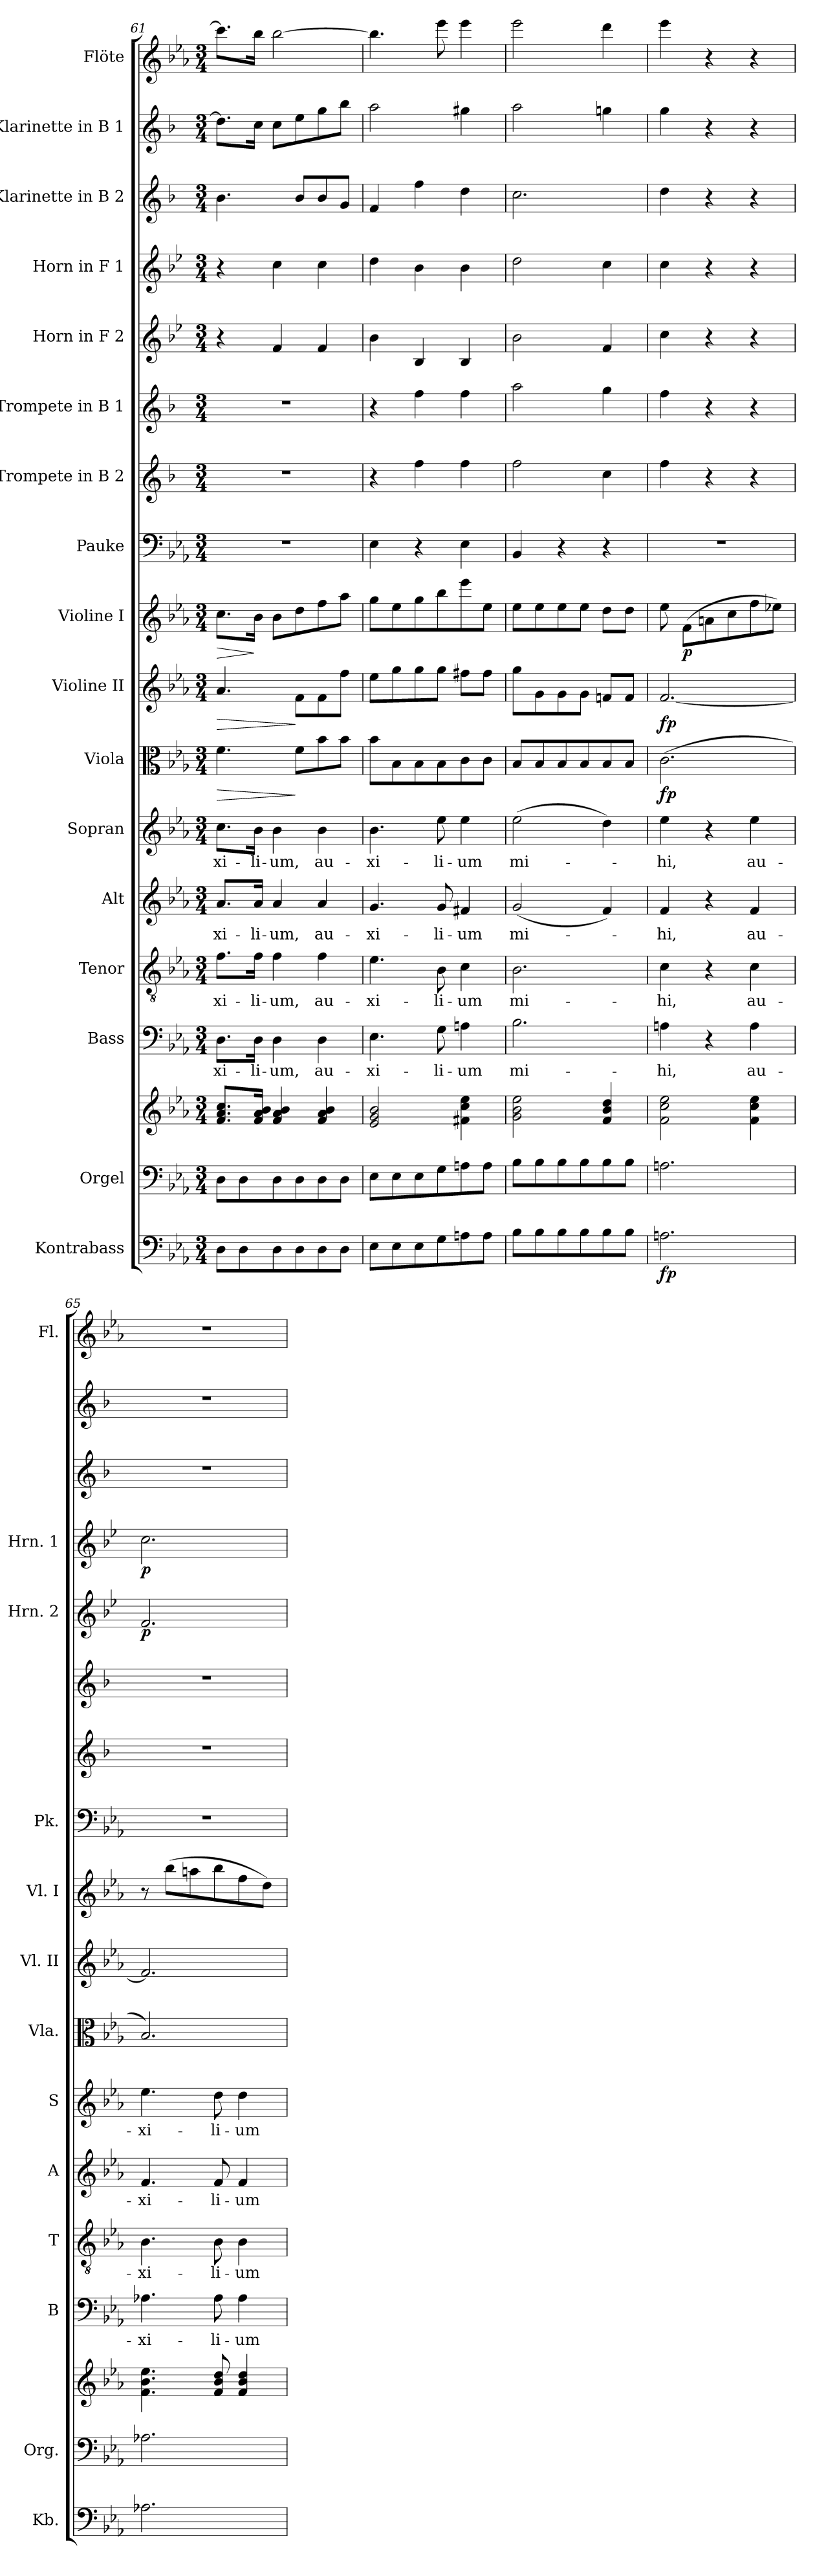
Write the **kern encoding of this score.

**kern	**dynam	**kern	**kern	**kern	**text	**kern	**text	**kern	**text	**kern	**text	**kern	**dynam	**kern	**dynam	**kern	**dynam	**kern	**kern	**kern	**kern	**dynam	**kern	**dynam	**kern	**kern	**kern
*part17	*part17	*part16	*part16	*part15	*part15	*part14	*part14	*part13	*part13	*part12	*part12	*part11	*part11	*part10	*part10	*part9	*part9	*part8	*part7	*part6	*part5	*part5	*part4	*part4	*part3	*part2	*part1
*staff18	*staff18	*staff17	*staff16	*staff15	*staff15	*staff14	*staff14	*staff13	*staff13	*staff12	*staff12	*staff11	*staff11	*staff10	*staff10	*staff9	*staff9	*staff8	*staff7	*staff6	*staff5	*staff5	*staff4	*staff4	*staff3	*staff2	*staff1
*I"Kontrabass	*	*I"Orgel	*	*I"Bass	*	*I"Tenor	*	*I"Alt	*	*I"Sopran	*	*I"Viola	*	*I"Violine II	*	*I"Violine I	*	*I"Pauke	*I"Trompete in B 2	*I"Trompete in B 1	*I"Horn in F 2	*	*I"Horn in F 1	*	*I"Klarinette in B 2	*I"Klarinette in B 1	*I"Flöte
*I'Kb.	*	*I'Org.	*	*I'B	*	*I'T	*	*I'A	*	*I'S	*	*I'Vla.	*	*I'Vl. II	*	*I'Vl. I	*	*I'Pk.	*	*	*I'Hrn. 2	*	*I'Hrn. 1	*	*	*	*I'Fl.
*clefF4	*	*clefF4	*clefG2	*clefF4	*	*clefGv2	*	*clefG2	*	*clefG2	*	*clefC3	*	*clefG2	*	*clefG2	*	*clefF4	*clefG2	*clefG2	*clefG2	*	*clefG2	*	*clefG2	*clefG2	*clefG2
*ITrd7c12	*	*	*	*	*	*	*	*	*	*	*	*	*	*	*	*	*	*	*ITrd1c2	*ITrd1c2	*ITrd4c7	*	*ITrd4c7	*	*ITrd1c2	*ITrd1c2	*
*k[b-e-a-]	*	*k[b-e-a-]	*k[b-e-a-]	*k[b-e-a-]	*	*k[b-e-a-]	*	*k[b-e-a-]	*	*k[b-e-a-]	*	*k[b-e-a-]	*	*k[b-e-a-]	*	*k[b-e-a-]	*	*k[b-e-a-]	*k[b-e-a-]	*k[b-e-a-]	*k[b-e-a-]	*	*k[b-e-a-]	*	*k[b-e-a-]	*k[b-e-a-]	*k[b-e-a-]
*E-:	*	*E-:	*E-:	*E-:	*	*E-:	*	*E-:	*	*E-:	*	*E-:	*	*E-:	*	*E-:	*	*E-:	*E-:	*E-:	*E-:	*	*E-:	*	*E-:	*E-:	*E-:
*M3/4	*	*M3/4	*M3/4	*M3/4	*	*M3/4	*	*M3/4	*	*M3/4	*	*M3/4	*	*M3/4	*	*M3/4	*	*M3/4	*M3/4	*M3/4	*M3/4	*	*M3/4	*	*M3/4	*M3/4	*M3/4
=61	=61	=61	=61	=61	=61	=61	=61	=61	=61	=61	=61	=61	=61	=61	=61	=61	=61	=61	=61	=61	=61	=61	=61	=61	=61	=61	=61
!	!	!	!	!	!LO:LY:b	!	!LO:LY:b	!	!LO:LY:b	!	!LO:LY:b	!	!LO:HP:b	!	!LO:HP:b	!	!LO:HP:b	!	!	!	!	!	!	!	!	!	!
8DD\L	.	8D\L	8.f/ 8.a-/ 8.cc/L	8.D\L	-xi-	8.f\L	-xi-	8.a-/L	-xi-	8.cc\L	-xi-	4.f\	>	4.a-/	>	8.cc\L	>	2.r	2.r	2.r	4r	.	4r	.	4.a-\	8.cc\L]	8.ccc\L]
8DD\	.	8D\	.	.	.	.	.	.	.	.	.	.	.	.	.	.	.	.	.	.	.	.	.	.	.	.	.
!	!	!	!	!	!LO:LY:b	!	!LO:LY:b	!	!LO:LY:b	!	!LO:LY:b	!	!	!	!	!	!	!	!	!	!	!	!	!	!	!	!
.	.	.	16f/ 16a-/ 16b-/Jk	16D\Jk	-li-	16f\Jk	-li-	16a-/Jk	-li-	16b-\Jk	-li-	.	.	.	.	16b-\Jk	]	.	.	.	.	.	.	.	.	16b-\Jk	16bb-\Jk
!	!	!	!	!	!LO:LY:b	!	!LO:LY:b	!	!LO:LY:b	!	!LO:LY:b	!	!	!	!	!	!	!	!	!	!	!	!	!	!	!	!
8DD\	.	8D\	4f/ 4a-/ 4b-/	4D\	-um,	4f\	-um,	4a-/	-um,	4b-\	-um,	.	.	.	.	8b-\L	.	.	.	.	4B-/	.	4f\	.	.	8b-\L	[2bb-\
8DD\	.	8D\	.	.	.	.	.	.	.	.	.	8f\L	]	8f\L	]	8dd\	.	.	.	.	.	.	.	.	8a-/L	8dd\	.
!	!	!	!	!	!LO:LY:b	!	!LO:LY:b	!	!LO:LY:b	!	!LO:LY:b	!	!	!	!	!	!	!	!	!	!	!	!	!	!	!	!
8DD\	.	8D\	4f/ 4a-/ 4b-/	4D\	au-	4f\	au-	4a-/	au-	4b-\	au-	8b-\	.	8f\	.	8ff\	.	.	.	.	4B-/	.	4f\	.	8a-/	8ff\	.
8DD\J	.	8D\J	.	.	.	.	.	.	.	.	.	8b-\J	.	8ff\J	.	8aa-\J	.	.	.	.	.	.	.	.	8f/J	8aa-\J	.
=62	=62	=62	=62	=62	=62	=62	=62	=62	=62	=62	=62	=62	=62	=62	=62	=62	=62	=62	=62	=62	=62	=62	=62	=62	=62	=62	=62
!	!	!	!	!	!LO:LY:b	!	!LO:LY:b	!	!LO:LY:b	!	!LO:LY:b	!	!	!	!	!	!	!	!	!	!	!	!	!	!	!	!
8EE-\L	.	8E-\L	2e-/ 2g/ 2b-/	4.E-\	-xi-	4.e-\	-xi-	4.g/	-xi-	4.b-\	-xi-	8b-\L	.	8ee-\L	.	8gg\L	.	4E-\	4r	4r	4e-\	.	4g\	.	4e-/	2gg\	4.bb-\]
8EE-\	.	8E-\	.	.	.	.	.	.	.	.	.	8B-\	.	8gg\	.	8ee-\	.	.	.	.	.	.	.	.	.	.	.
8EE-\	.	8E-\	.	.	.	.	.	.	.	.	.	8B-\	.	8gg\	.	8gg\	.	4r	4ee-\	4ee-\	4E-/	.	4e-\	.	4ee-\	.	.
!	!	!	!	!	!LO:LY:b	!	!LO:LY:b	!	!LO:LY:b	!	!LO:LY:b	!	!	!	!	!	!	!	!	!	!	!	!	!	!	!	!
8GG\	.	8G\	.	8G\	-li-	8B-\	-li-	8g/	-li-	8ee-\	-li-	8B-\	.	8gg\J	.	8bb-\	.	.	.	.	.	.	.	.	.	.	8eee-\
!	!	!	!	!	!LO:LY:b	!	!LO:LY:b	!	!LO:LY:b	!	!LO:LY:b	!	!	!	!	!	!	!	!	!	!	!	!	!	!	!	!
8AAn\	.	8An\	4f#X\ 4cc\ 4ee-\	4An\	-um	4c\	-um	4f#X/	-um	4ee-\	-um	8c\	.	8ff#X\L	.	8eee-\	.	4E-\	4ee-\	4ee-\	4E-/	.	4e-\	.	4cc\	4ff#X\	4eee-\
8AA\J	.	8A\J	.	.	.	.	.	.	.	.	.	8c\J	.	8ff#\J	.	8ee-\J	.	.	.	.	.	.	.	.	.	.	.
=63	=63	=63	=63	=63	=63	=63	=63	=63	=63	=63	=63	=63	=63	=63	=63	=63	=63	=63	=63	=63	=63	=63	=63	=63	=63	=63	=63
!	!	!	!	!	!LO:LY:b	!	!LO:LY:b	!	!LO:LY:b	!	!LO:LY:b	!	!	!	!	!	!	!	!	!	!	!	!	!	!	!	!
8BB-\L	.	8B-\L	2g\ 2b-\ 2ee-\	2.B-\	mi-	2.B-\	mi-	(<2g/	mi-	(>2ee-\	mi-	8B-/L	.	8gg\L	.	8ee-\L	.	4BB-/	2ee-\	2gg\	2e-\	.	2g\	.	2.b-\	2gg\	2eee-\
8BB-\	.	8B-\	.	.	.	.	.	.	.	.	.	8B-/	.	8g\	.	8ee-\	.	.	.	.	.	.	.	.	.	.	.
8BB-\	.	8B-\	.	.	.	.	.	.	.	.	.	8B-/	.	8g\	.	8ee-\	.	4r	.	.	.	.	.	.	.	.	.
8BB-\	.	8B-\	.	.	.	.	.	.	.	.	.	8B-/	.	8g\J	.	8ee-\J	.	.	.	.	.	.	.	.	.	.	.
8BB-\	.	8B-\	4f/ 4b-/ 4dd/	.	.	.	.	4f/)	.	4dd\)	.	8B-/	.	8fn/L	.	8dd\L	.	4r	4b-\	4ff\	4B-/	.	4f\	.	.	4ffn\	4ddd\
8BB-\J	.	8B-\J	.	.	.	.	.	.	.	.	.	8B-/J	.	8f/J	.	8dd\J	.	.	.	.	.	.	.	.	.	.	.
=64	=64	=64	=64	=64	=64	=64	=64	=64	=64	=64	=64	=64	=64	=64	=64	=64	=64	=64	=64	=64	=64	=64	=64	=64	=64	=64	=64
!	!LO:DY:b	!	!	!	!LO:LY:b	!	!LO:LY:b	!	!LO:LY:b	!	!LO:LY:b	!	!LO:DY:b	!	!LO:DY:b	!	!	!	!	!	!	!	!	!	!	!	!
2.AAn\	fp	2.An\	2f\ 2cc\ 2ee-\	4An\	-hi,	4c\	-hi,	4f/	-hi,	4ee-\	-hi,	(>2.c\	fp	[2.f/	fp	8ee-\	.	2.r	4ee-\	4ee-\	4f\	.	4f\	.	4cc\	4ff\	4eee-\
!	!	!	!	!	!	!	!	!	!	!	!	!	!	!	!	!	!LO:DY:b	!	!	!	!	!	!	!	!	!	!
.	.	.	.	.	.	.	.	.	.	.	.	.	.	.	.	(>8f\L	p	.	.	.	.	.	.	.	.	.	.
.	.	.	.	4r	.	4r	.	4r	.	4r	.	.	.	.	.	8an\	.	.	4r	4r	4r	.	4r	.	4r	4r	4r
.	.	.	.	.	.	.	.	.	.	.	.	.	.	.	.	8cc\	.	.	.	.	.	.	.	.	.	.	.
!	!	!	!	!	!LO:LY:b	!	!LO:LY:b	!	!LO:LY:b	!	!LO:LY:b	!	!	!	!	!	!	!	!	!	!	!	!	!	!	!	!
.	.	.	4f\ 4cc\ 4ee-\	4A\	au-	4c\	au-	4f/	au-	4ee-\	au-	.	.	.	.	8ff\	.	.	4r	4r	4r	.	4r	.	4r	4r	4r
.	.	.	.	.	.	.	.	.	.	.	.	.	.	.	.	8ee-X\J)	.	.	.	.	.	.	.	.	.	.	.
=65	=65	=65	=65	=65	=65	=65	=65	=65	=65	=65	=65	=65	=65	=65	=65	=65	=65	=65	=65	=65	=65	=65	=65	=65	=65	=65	=65
!	!	!	!	!	!LO:LY:b	!	!LO:LY:b	!	!LO:LY:b	!	!LO:LY:b	!	!	!	!	!	!	!	!	!	!	!LO:DY:b	!	!LO:DY:b	!	!	!
2.AA-X\	.	2.A-X\	4.f\ 4.b-\ 4.ee-\	4.A-X\	-xi-	4.B-\	-xi-	4.f/	-xi-	4.ee-\	-xi-	2.B-/)	.	2.f/]	.	8r	.	2.r	2.r	2.r	2.B-/	p	2.f\	p	2.r	2.r	2.r
.	.	.	.	.	.	.	.	.	.	.	.	.	.	.	.	(>8bb-\L	.	.	.	.	.	.	.	.	.	.	.
.	.	.	.	.	.	.	.	.	.	.	.	.	.	.	.	8aan\	.	.	.	.	.	.	.	.	.	.	.
!	!	!	!	!	!LO:LY:b	!	!LO:LY:b	!	!LO:LY:b	!	!LO:LY:b	!	!	!	!	!	!	!	!	!	!	!	!	!	!	!	!
.	.	.	8f/ 8b-/ 8dd/	8A-\	-li-	8B-\	-li-	8f/	-li-	8dd\	-li-	.	.	.	.	8bb-\	.	.	.	.	.	.	.	.	.	.	.
!	!	!	!	!	!LO:LY:b	!	!LO:LY:b	!	!LO:LY:b	!	!LO:LY:b	!	!	!	!	!	!	!	!	!	!	!	!	!	!	!	!
.	.	.	4f/ 4b-/ 4dd/	4A-\	-um	4B-\	-um	4f/	-um	4dd\	-um	.	.	.	.	8ff\	.	.	.	.	.	.	.	.	.	.	.
.	.	.	.	.	.	.	.	.	.	.	.	.	.	.	.	8dd\J)	.	.	.	.	.	.	.	.	.	.	.
=	=	=	=	=	=	=	=	=	=	=	=	=	=	=	=	=	=	=	=	=	=	=	=	=	=	=	=
*-	*-	*-	*-	*-	*-	*-	*-	*-	*-	*-	*-	*-	*-	*-	*-	*-	*-	*-	*-	*-	*-	*-	*-	*-	*-	*-	*-
